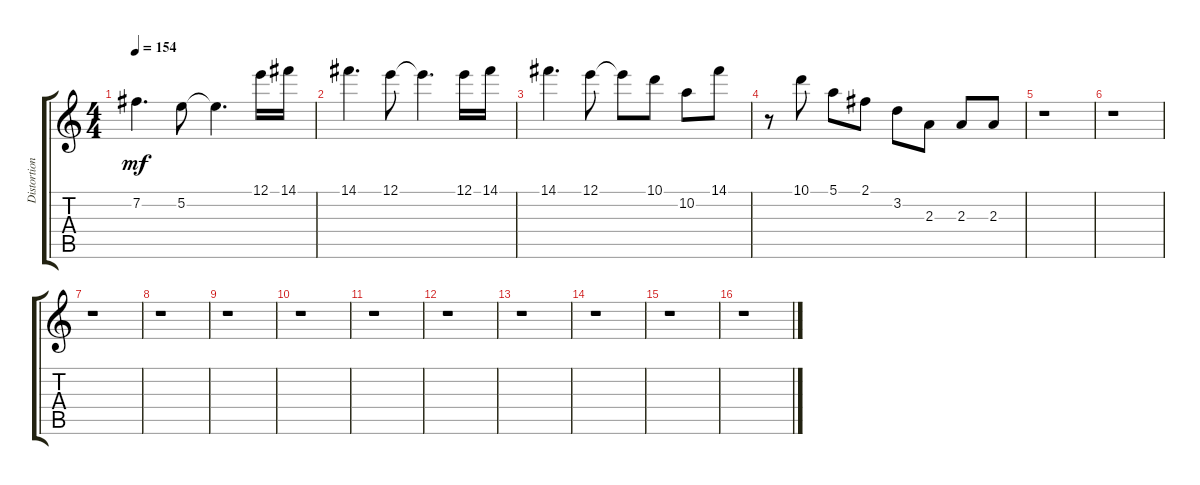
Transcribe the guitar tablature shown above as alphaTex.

\track ("Distortion Guitar" "Distortion") {instrument distortionguitar}
\staff {score tabs}
\tuning (E4 B3 G3 D3 A2 E2) {hide}
\ts (4 4)
\tempo 154
\clef g2
\ks c
7.2.4{d dy mf} 5.2.8 5.2{t}.4{d} 12.1.16 14.1.16 |
14.1.4{d} 12.1.8 12.1{t}.4{d} 12.1.16 14.1.16 |
14.1.4{d} 12.1.8 12.1{t}.8 10.1.8 10.2.8 14.1.8 |
r.8 10.1.8 5.1.8 2.1.8 3.2.8 2.3.8 2.3.8 2.3.8 |
r.1 |
r.1 |
r.1 |
r.1 |
r.1 |
r.1 |
r.1 |
r.1 |
r.1 |
r.1 |
r.1 |
r.1
